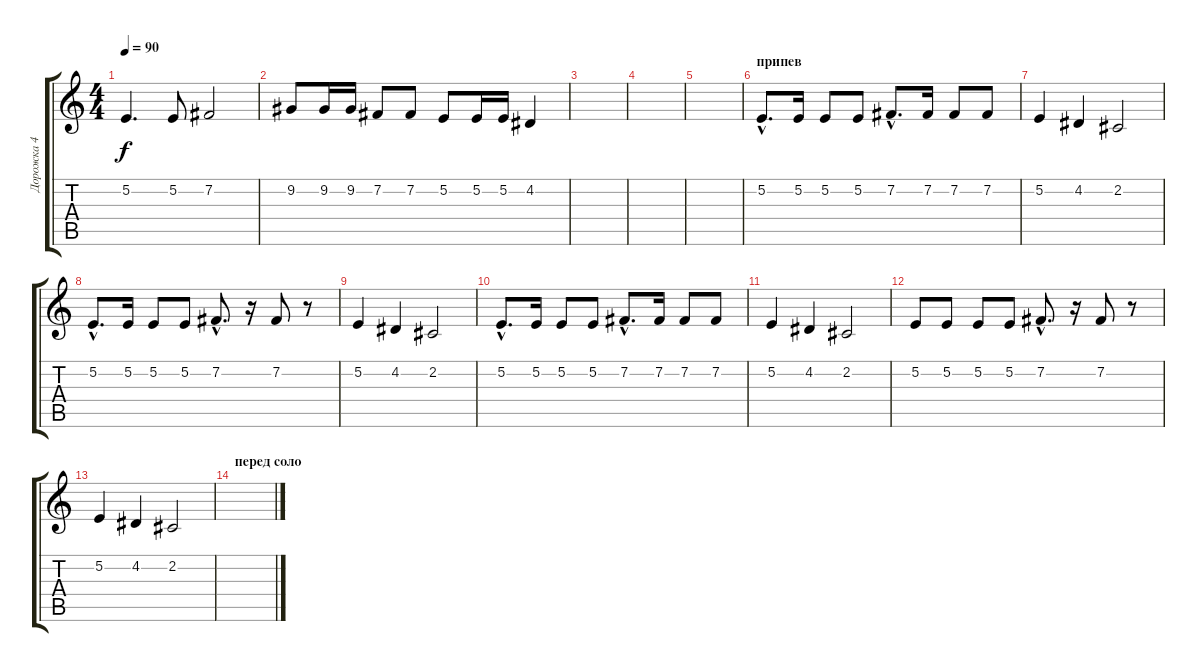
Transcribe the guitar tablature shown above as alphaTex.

\track ("Дорожка 4" "Дорожка 4") {instrument fx5brightness}
\staff {score tabs}
\tuning (E4 B3 G3 D3 A2 E2) {hide}
\ts (4 4)
\tempo 90
\clef g2
\ks c
5.2.4{d dy f} 5.2.8 7.2.2 |
9.2.8 9.2.16 9.2.16 7.2.8 7.2.8 5.2.8 5.2.16 5.2.16 4.2.4 |
|
|
|
\section ("" "припев")
5.2{hac}.8{d} 5.2.16 5.2.8 5.2.8 7.2{hac}.8{d} 7.2.16 7.2.8 7.2.8 |
5.2.4 4.2.4 2.2.2 |
5.2{hac}.8{d} 5.2.16 5.2.8 5.2.8 7.2{hac}.8{d} r.16 7.2.8 r.8 |
5.2.4 4.2.4 2.2.2 |
5.2{hac}.8{d} 5.2.16 5.2.8 5.2.8 7.2{hac}.8{d} 7.2.16 7.2.8 7.2.8 |
5.2.4 4.2.4 2.2.2 |
5.2.8 5.2.8 5.2.8 5.2.8 7.2{hac}.8{d} r.16 7.2.8 r.8 |
5.2.4 4.2.4 2.2.2 |
\section ("" "перед соло")
